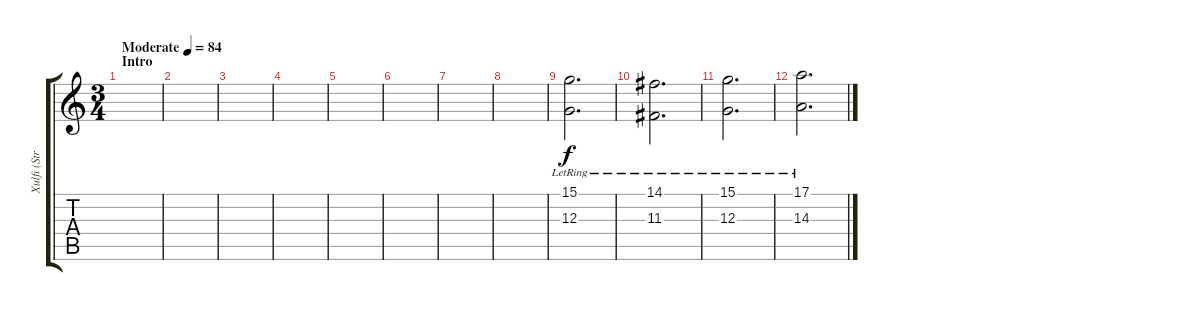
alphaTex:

\track ("Xulfi (Strings 2)" "Xulfi (Str") {instrument stringensemble2}
\staff {score tabs}
\tuning (E4 B3 G3 D3 A2 E2) {hide}
\ts (3 4)
\section ("" "Intro")
\tempo (84 "Moderate")
\clef g2
\ks c
|
|
|
|
|
|
|
|
(15.1{lr} 12.3{lr}).2{d} |
(14.1{lr} 11.3{lr}).2{d} |
(15.1{lr} 12.3{lr}).2{d} |
(17.1{lr} 14.3{lr}).2{d}
